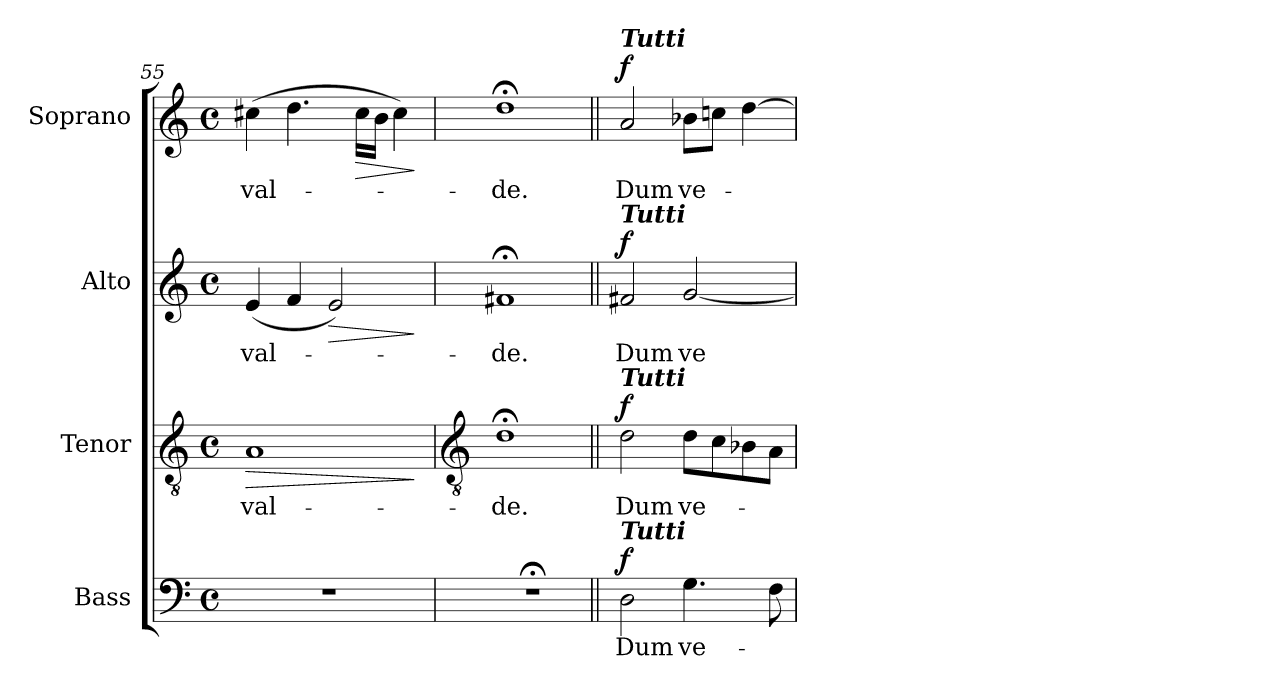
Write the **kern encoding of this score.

**kern	**text	**dynam	**kern	**text	**dynam	**kern	**text	**dynam	**kern	**text	**dynam
*part4	*part4	*part4	*part3	*part3	*part3	*part2	*part2	*part2	*part1	*part1	*part1
*staff4	*staff4	*staff4	*staff3	*staff3	*staff3	*staff2	*staff2	*staff2	*staff1	*staff1	*staff1
*I"Bass	*	*	*I"Tenor	*	*	*I"Alto	*	*	*I"Soprano	*	*
*I'B	*	*	*I'T	*	*	*I'A	*	*	*I'S	*	*
*clefF4	*	*	*clefGv2	*	*	*clefG2	*	*	*clefG2	*	*
*k[]	*	*	*k[]	*	*	*k[]	*	*	*k[]	*	*
*C:	*	*	*C:	*	*	*C:	*	*	*C:	*	*
*M4/4	*	*	*M4/4	*	*	*M4/4	*	*	*M4/4	*	*
*met(c)	*	*	*met(c)	*	*	*met(c)	*	*	*met(c)	*	*
=55	=55	=55	=55	=55	=55	=55	=55	=55	=55	=55	=55
!	!	!	!	!LO:LY:b	!LO:HP:b	!	!LO:LY:b	!	!	!LO:LY:b	!
1r	.	.	1A	val-	>	(<4e	val-	.	(>4cc#X	val-	.
.	.	.	.	.	.	4f	.	.	4.dd	.	.
!	!	!	!	!	!	!	!	!LO:HP:b	!	!	!
.	.	.	.	.	.	2e)	.	>	.	.	.
!	!	!	!	!	!	!	!	!	!	!	!LO:HP:b
.	.	.	.	.	.	.	.	.	16cc#LL	.	>
.	.	.	.	.	.	.	.	.	16bJJ	.	.
.	.	.	.	.	.	.	.	.	4cc#)	.	.
.	.	.	.	.	]	.	.	]	.	.	]
!!LO:LB:g=z
=56	=56	=56	=56	=56	=56	=56	=56	=56	=56	=56	=56
*	*	*	*clefGv2	*	*	*	*	*	*	*	*
!	!	!	!	!LO:LY:b	!	!	!LO:LY:b	!	!	!LO:LY:b	!
1r;<	.	.	1d;<	-de.	.	1f#X;<	de.	.	1dd;<	de.	.
=57||	=57||	=57||	=57||	=57||	=57||	=57||	=57||	=57||	=57||	=57||	=57||
!	!	!	!	!	!	!	!	!	!LO:TX:a:Bi:t=Tutti	!	!
!	!	!	!	!	!	!LO:TX:a:Bi:t=Tutti	!	!	!	!	!
!	!	!	!LO:TX:a:Bi:t=Tutti	!	!	!	!	!	!	!	!
!LO:TX:a:Bi:t=Tutti	!	!	!	!	!	!	!	!	!	!	!
!	!LO:LY:b	!LO:DY:b	!	!LO:LY:b	!LO:DY:b	!	!LO:LY:b	!LO:DY:b	!	!LO:LY:b	!LO:DY:b
2D	Dum	f	2d	Dum	f	2f#X	Dum	f	2a	Dum	f
!	!LO:LY:b	!	!	!LO:LY:b	!	!	!LO:LY:b	!	!	!LO:LY:b	!
4.G	ve-	.	8dL	ve-	.	[2g	ve-	.	8b-XL	ve-	.
.	.	.	8c	.	.	.	.	.	8ccnJ	.	.
.	.	.	8B-X	.	.	.	.	.	[4dd	.	.
8F	.	.	8AJ	.	.	.	.	.	.	.	.
=	=	=	=	=	=	=	=	=	=	=	=
*-	*-	*-	*-	*-	*-	*-	*-	*-	*-	*-	*-
